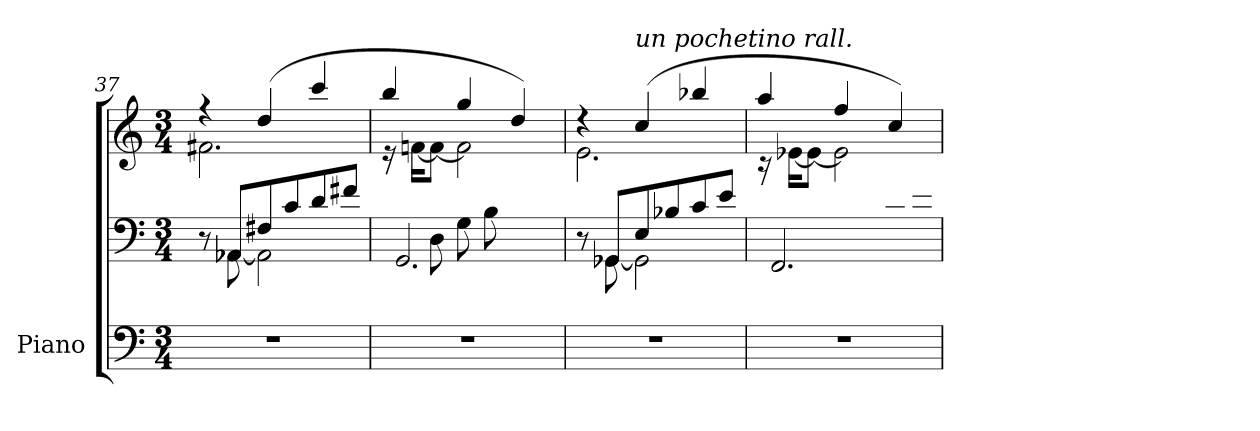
**kern	**kern	**kern
*part1	*part1	*part1
*staff3	*staff2	*staff1
*I"Piano	*	*
*I'Pno.	*	*
*clefF4	*clefF4	*clefG2
*k[]	*k[]	*k[]
*M3/4	*M3/4	*M3/4
=37	=37	=37
*	*^	*^
2.r	8r	8ryy	4r	2.f#X\
.	8AA-X/L	[8AA-\	.	.
.	8F#X/	2AA-\]	(4dd/	.
.	8c/	.	.	.
.	8d/	.	4ccc/	.
.	8f#X/J	.	.	.
=38	=38	=38	=38	=38
*	*	*	*	*^
2.r	(>8GG\Lyy	2.GG/	4bb/	16r	2ryy
.	.	.	.	[16fn\KL	.
.	8D\	.	.	8f\J_	.
.	8G\	.	4gg/	2f\]	.
.	8B\	.	.	.	.
.	4ryy	.	4dd/)	.	8d\
.	.	.	.	.	8g\J)
*	*	*	*	*v	*v
!!LO:LB:g=z
=39	=39	=39	=39	=39
2.r	8r	8ryy	4r	2.e\
.	8GG-X/L	[8GG-\	.	.
!	!	!	!LO:TX:a:i:t=un pochetino rall.	!
.	8E/	2GG-\]	(4cc/	.
.	8B-X/	.	.	.
.	8c/	.	4bb-X/	.
.	8e/J	.	.	.
=40	=40	=40	=40	=40
2.r	8FF\Lyy	2.FF/	4aa/	16r
.	.	.	.	[16e-X\KL
.	8C\	.	.	8e-\J_
.	8F\	.	4ff/	2e-\]
.	8A\	.	.	.
.	8c\	.	4cc/)	.
.	8f\J	.	.	.
*	*v	*v	*	*
*	*	*v	*v
=	=	=
*-	*-	*-
